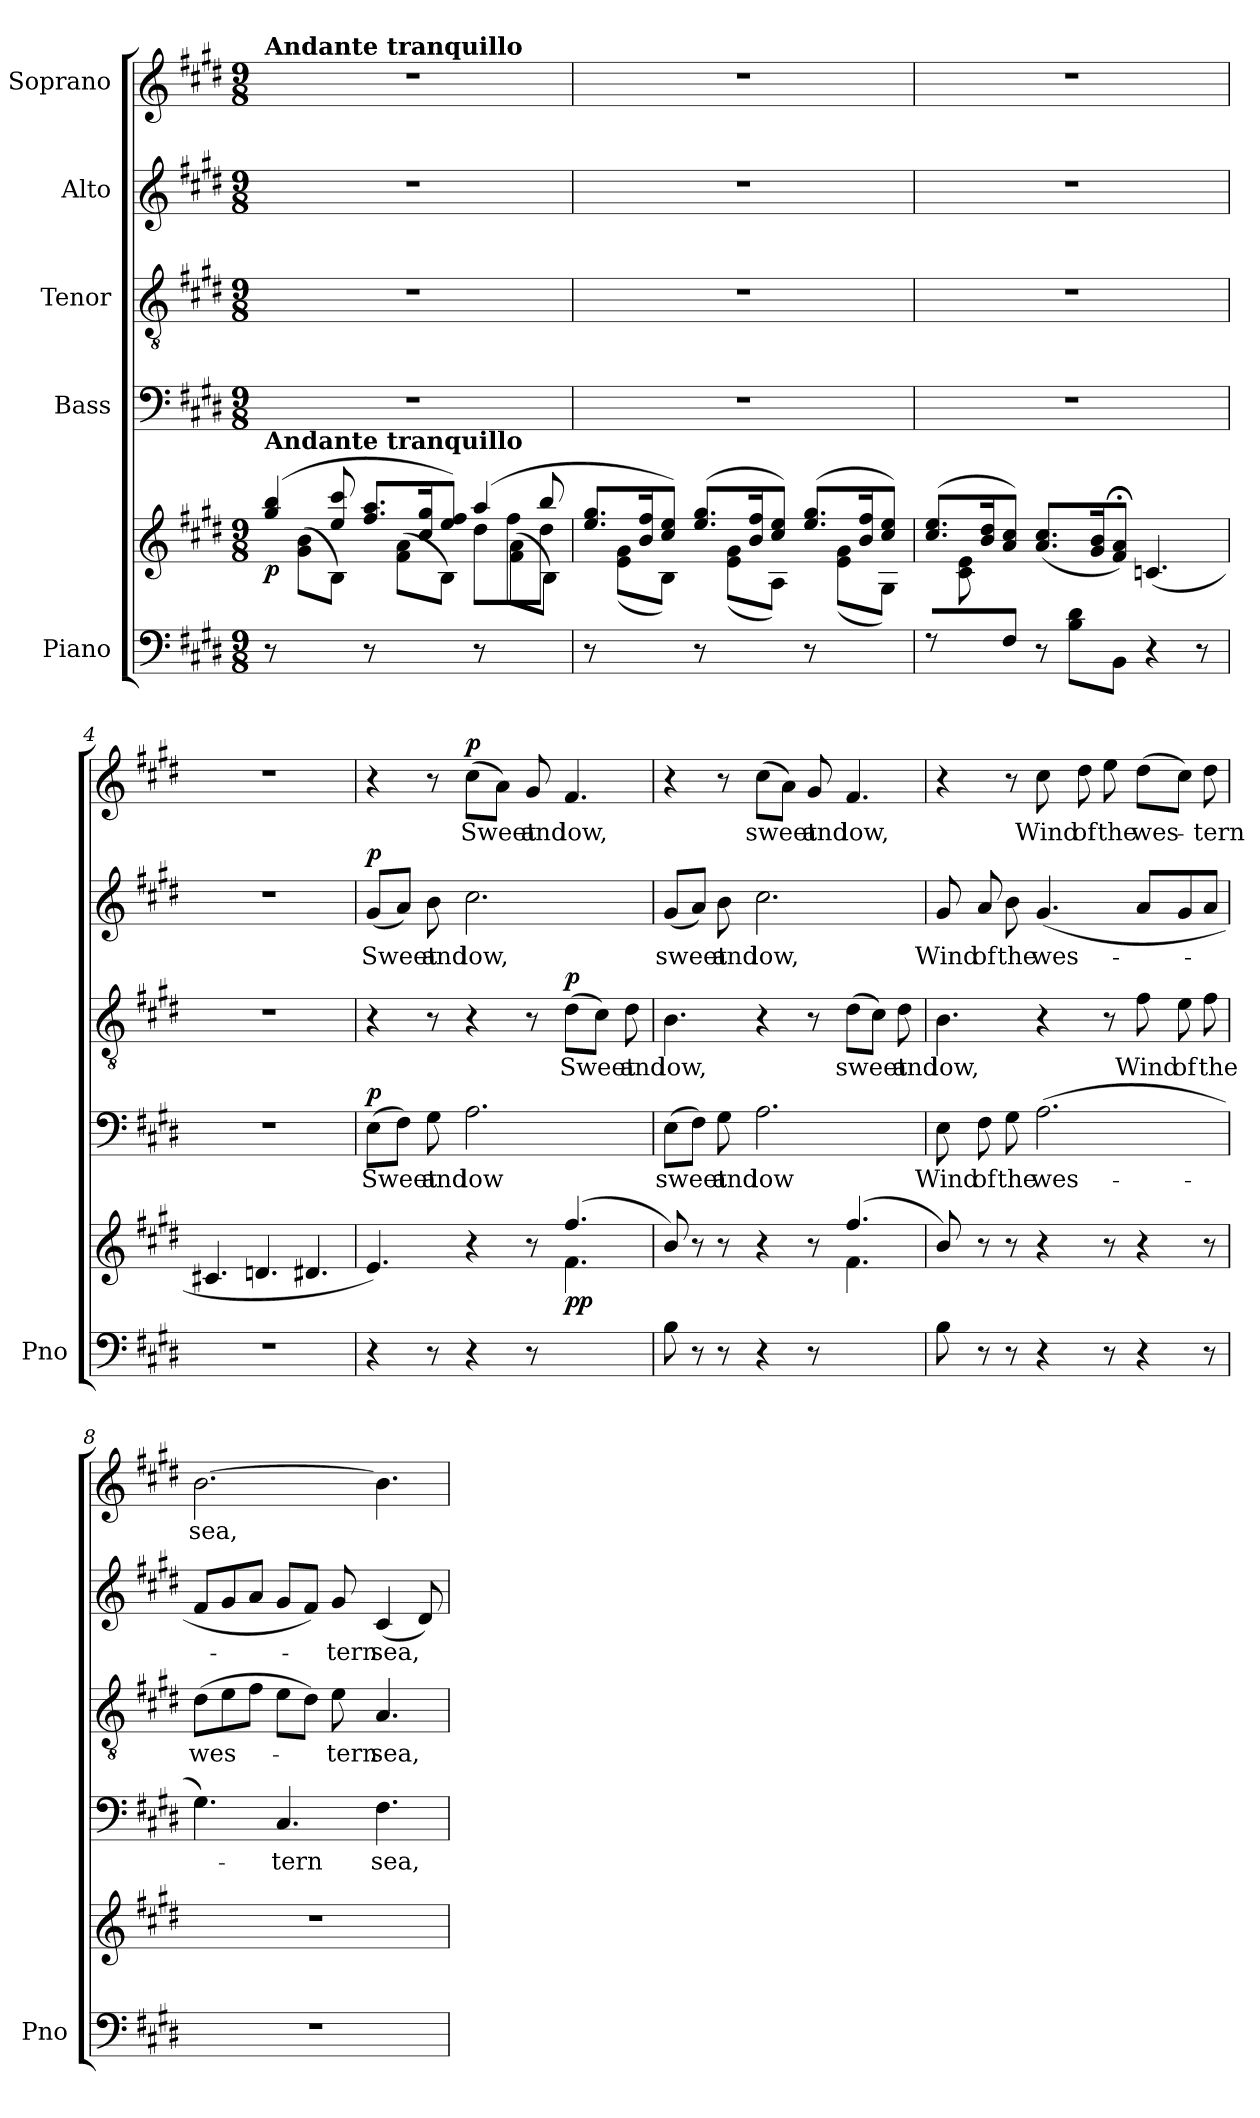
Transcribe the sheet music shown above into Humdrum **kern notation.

**kern	**kern	**dynam	**kern	**text	**dynam	**kern	**text	**dynam	**kern	**text	**dynam	**kern	**text	**dynam
*part5	*part5	*part5	*part4	*part4	*part4	*part3	*part3	*part3	*part2	*part2	*part2	*part1	*part1	*part1
*staff6	*staff5	*staff5/6	*staff4	*staff4	*staff4	*staff3	*staff3	*staff3	*staff2	*staff2	*staff2	*staff1	*staff1	*staff1
*I"Piano	*	*	*I"Bass	*	*	*I"Tenor	*	*	*I"Alto	*	*	*I"Soprano	*	*
*I'Pno	*	*	*	*	*	*	*	*	*	*	*	*	*	*
*clefF4	*clefG2	*	*clefF4	*	*	*clefGv2	*	*	*clefG2	*	*	*clefG2	*	*
*k[f#c#g#d#]	*k[f#c#g#d#]	*	*k[f#c#g#d#]	*	*	*k[f#c#g#d#]	*	*	*k[f#c#g#d#]	*	*	*k[f#c#g#d#]	*	*
*M9/8	*M9/8	*	*M9/8	*	*	*M9/8	*	*	*M9/8	*	*	*M9/8	*	*
*MM78	*MM78	*	*MM78	*	*	*MM78	*	*	*MM78	*	*	*MM78	*	*
=1	=1	=1	=1	=1	=1	=1	=1	=1	=1	=1	=1	=1	=1	=1
*	*^	*	*	*	*	*	*	*	*	*	*	*	*	*
*	*	*^	*	*	*	*	*	*	*	*	*	*	*	*	*
!	!	!	!	!	!	!	!	!	!	!	!	!	!	!LO:TX:a:B:t=Andante tranquillo	!	!
!	!LO:TX:a:B:t=Andante tranquillo	!	!	!	!	!	!	!	!	!	!	!	!	!	!	!
!	!	!	!	!LO:DY:b	!	!	!	!	!	!	!	!	!	!	!	!
8r	(>4gg#/ 4bb/	2.ryy	8ryy	p	8%9r	.	.	8%9r	.	.	8%9r	.	.	8%9r	.	.
4ryy	.	.	(<8g#\ 8b\L	.	.	.	.	.	.	.	.	.	.	.	.	.
.	8ee/ 8ccc#/	.	8B\J)	.	.	.	.	.	.	.	.	.	.	.	.	.
8r	8.ff#/ 8.aa/L	.	8ryy	.	.	.	.	.	.	.	.	.	.	.	.	.
4ryy	.	.	(<8f#\ 8a\L	.	.	.	.	.	.	.	.	.	.	.	.	.
.	16cc#/ 16gg#/K	.	.	.	.	.	.	.	.	.	.	.	.	.	.	.
.	8ee/ 8ff#/J)	.	8B\J)	.	.	.	.	.	.	.	.	.	.	.	.	.
8r	(4aa/	8dd#\L	8ryy	.	.	.	.	.	.	.	.	.	.	.	.	.
4ryy	.	8ff#\	(<8f#\ 8a\L	.	.	.	.	.	.	.	.	.	.	.	.	.
.	8bb/	8dd#\J	8B\J)	.	.	.	.	.	.	.	.	.	.	.	.	.
*	*	*v	*v	*	*	*	*	*	*	*	*	*	*	*	*	*
=2	=2	=2	=2	=2	=2	=2	=2	=2	=2	=2	=2	=2	=2	=2	=2
8r	8.ee/ 8.gg#/L	8ryy	.	8%9r	.	.	8%9r	.	.	8%9r	.	.	8%9r	.	.
4ryy	.	(<8e\ 8g#\L	.	.	.	.	.	.	.	.	.	.	.	.	.
.	16b/ 16ff#/K	.	.	.	.	.	.	.	.	.	.	.	.	.	.
.	8cc#/ 8ee/J)	8B\J)	.	.	.	.	.	.	.	.	.	.	.	.	.
8r	(>8.ee/ 8.gg#/L	8ryy	.	.	.	.	.	.	.	.	.	.	.	.	.
4ryy	.	(<8e\ 8g#\L	.	.	.	.	.	.	.	.	.	.	.	.	.
.	16b/ 16ff#/K	.	.	.	.	.	.	.	.	.	.	.	.	.	.
.	8cc#/ 8ee/J)	8A\J)	.	.	.	.	.	.	.	.	.	.	.	.	.
8r	(>8.ee/ 8.gg#/L	8ryy	.	.	.	.	.	.	.	.	.	.	.	.	.
4ryy	.	(<8e\ 8g#\L	.	.	.	.	.	.	.	.	.	.	.	.	.
.	16b/ 16ff#/K	.	.	.	.	.	.	.	.	.	.	.	.	.	.
.	8cc#/ 8ee/J)	8G#\J)	.	.	.	.	.	.	.	.	.	.	.	.	.
=3	=3	=3	=3	=3	=3	=3	=3	=3	=3	=3	=3	=3	=3	=3	=3
8r	(>8.cc#/ 8.ee/L	8ryy	.	8%9r	.	.	8%9r	.	.	8%9r	.	.	8%9r	.	.
8ryy	.	(8c#\ 8e\L	.	.	.	.	.	.	.	.	.	.	.	.	.
.	16b/ 16dd#/K	.	.	.	.	.	.	.	.	.	.	.	.	.	.
8F#/J)	8a/ 8cc#/J)	2..ryy	.	.	.	.	.	.	.	.	.	.	.	.	.
8r	(>8.a/ 8.cc#/L	.	.	.	.	.	.	.	.	.	.	.	.	.	.
8B\ 8d#\L	.	.	.	.	.	.	.	.	.	.	.	.	.	.	.
.	16g#/ 16b/K	.	.	.	.	.	.	.	.	.	.	.	.	.	.
8BB\J	8f#/;< 8a/;<J)	.	.	.	.	.	.	.	.	.	.	.	.	.	.
4r	(<4.cn/	.	.	.	.	.	.	.	.	.	.	.	.	.	.
8r	.	.	.	.	.	.	.	.	.	.	.	.	.	.	.
*	*v	*v	*	*	*	*	*	*	*	*	*	*	*	*	*
=4	=4	=4	=4	=4	=4	=4	=4	=4	=4	=4	=4	=4	=4	=4
8%9r	4.c#X/	.	8%9r	.	.	8%9r	.	.	8%9r	.	.	8%9r	.	.
.	4.dn/	.	.	.	.	.	.	.	.	.	.	.	.	.
.	4.d#X/	.	.	.	.	.	.	.	.	.	.	.	.	.
!!LO:LB:g=z
=5	=5	=5	=5	=5	=5	=5	=5	=5	=5	=5	=5	=5	=5	=5
*	*^	*	*	*	*	*	*	*	*	*	*	*	*	*
!	!	!	!	!	!LO:LY:b	!LO:DY:a	!	!	!	!	!LO:LY:b	!LO:DY:a	!	!	!
4r	4.e/)	2.ryy	.	(8E\L	Sweet	p	4r	.	.	(8g#/L	Sweet	p	4r	.	.
.	.	.	.	8F#\J)	.	.	.	.	.	8a/J)	.	.	.	.	.
!	!	!	!	!	!LO:LY:b	!	!	!	!	!	!LO:LY:b	!	!	!	!
8r	.	.	.	8G#\	and	.	8r	.	.	8b\	and	.	8r	.	.
!	!	!	!	!	!LO:LY:b	!	!	!	!	!	!LO:LY:b	!	!	!LO:LY:b	!LO:DY:a
4r	4r	.	.	2.A\	low	.	4r	.	.	2.cc#\	low,	.	(8cc#\L	Sweet	p
.	.	.	.	.	.	.	.	.	.	.	.	.	8a\J)	.	.
!	!	!	!	!	!	!	!	!	!	!	!	!	!	!LO:LY:b	!
8r	8r	.	.	.	.	.	8r	.	.	.	.	.	8g#/	and	.
!	!	!	!LO:DY:b	!	!	!	!	!LO:LY:b	!LO:DY:a	!	!	!	!	!LO:LY:b	!
4.ryy	(>4.ff#/	(<4.f#\	pp	.	.	.	(8d#\L	Sweet	p	.	.	.	4.f#/	low,	.
.	.	.	.	.	.	.	8c#\J)	.	.	.	.	.	.	.	.
!	!	!	!	!	!	!	!	!LO:LY:b	!	!	!	!	!	!	!
.	.	.	.	.	.	.	8d#\	and	.	.	.	.	.	.	.
=6	=6	=6	=6	=6	=6	=6	=6	=6	=6	=6	=6	=6	=6	=6	=6
!	!	!	!	!	!LO:LY:b	!	!	!LO:LY:b	!	!	!LO:LY:b	!	!	!	!
8B\)	8b/)	2.ryy	.	(8E\L	sweet	.	4.B\	low,	.	(8g#/L	sweet	.	4r	.	.
8r	8r	.	.	8F#\J)	.	.	.	.	.	8a/J)	.	.	.	.	.
!	!	!	!	!	!LO:LY:b	!	!	!	!	!	!LO:LY:b	!	!	!	!
8r	8r	.	.	8G#\	and	.	.	.	.	8b\	and	.	8r	.	.
!	!	!	!	!	!LO:LY:b	!	!	!	!	!	!LO:LY:b	!	!	!LO:LY:b	!
4r	4r	.	.	2.A\	low	.	4r	.	.	2.cc#\	low,	.	(8cc#\L	sweet	.
.	.	.	.	.	.	.	.	.	.	.	.	.	8a\J)	.	.
!	!	!	!	!	!	!	!	!	!	!	!	!	!	!LO:LY:b	!
8r	8r	.	.	.	.	.	8r	.	.	.	.	.	8g#/	and	.
!	!	!	!	!	!	!	!	!LO:LY:b	!	!	!	!	!	!LO:LY:b	!
4.ryy	(>4.ff#/	(<4.f#\	.	.	.	.	(8d#\L	sweet	.	.	.	.	4.f#/	low,	.
.	.	.	.	.	.	.	8c#\J)	.	.	.	.	.	.	.	.
!	!	!	!	!	!	!	!	!LO:LY:b	!	!	!	!	!	!	!
.	.	.	.	.	.	.	8d#\	and	.	.	.	.	.	.	.
*	*v	*v	*	*	*	*	*	*	*	*	*	*	*	*	*
=7	=7	=7	=7	=7	=7	=7	=7	=7	=7	=7	=7	=7	=7	=7
!	!	!	!	!LO:LY:b	!	!	!LO:LY:b	!	!	!LO:LY:b	!	!	!	!
8B\)	8b/)	.	8E\	Wind	.	4.B\	low,	.	8g#/	Wind	.	4r	.	.
!	!	!	!	!LO:LY:b	!	!	!	!	!	!LO:LY:b	!	!	!	!
8r	8r	.	8F#\	of	.	.	.	.	8a/	of	.	.	.	.
!	!	!	!	!LO:LY:b	!	!	!	!	!	!LO:LY:b	!	!	!	!
8r	8r	.	8G#\	the	.	.	.	.	8b\	the	.	8r	.	.
!	!	!	!	!LO:LY:b	!	!	!	!	!	!LO:LY:b	!	!	!LO:LY:b	!
4r	4r	.	(2.A\	wes-	.	4r	.	.	(<4.g#/	wes-	.	8cc#\	Wind	.
!	!	!	!	!	!	!	!	!	!	!	!	!	!LO:LY:b	!
.	.	.	.	.	.	.	.	.	.	.	.	8dd#\	of	.
!	!	!	!	!	!	!	!	!	!	!	!	!	!LO:LY:b	!
8r	8r	.	.	.	.	8r	.	.	.	.	.	8ee\	the	.
!	!	!	!	!	!	!	!LO:LY:b	!	!	!	!	!	!LO:LY:b	!
4r	4r	.	.	.	.	8f#\	Wind	.	8a/L	.	.	(8dd#\L	wes-	.
!	!	!	!	!	!	!	!LO:LY:b	!	!	!	!	!	!	!
.	.	.	.	.	.	8e\	of	.	8g#/	.	.	8cc#\J)	.	.
!	!	!	!	!	!	!	!LO:LY:b	!	!	!	!	!	!LO:LY:b	!
8r	8r	.	.	.	.	8f#\	the	.	8a/J	.	.	8dd#\	-tern	.
=8	=8	=8	=8	=8	=8	=8	=8	=8	=8	=8	=8	=8	=8	=8
!	!	!	!	!	!	!	!LO:LY:b	!	!	!	!	!	!LO:LY:b	!
8%9r	8%9r	.	4.G#\)	.	.	(8d#\L	wes-	.	8f#/L	.	.	[2.b\	sea,	.
.	.	.	.	.	.	8e\	.	.	8g#/	.	.	.	.	.
.	.	.	.	.	.	8f#\J	.	.	8a/J	.	.	.	.	.
!	!	!	!	!LO:LY:b	!	!	!	!	!	!	!	!	!	!
.	.	.	4.C#/	-tern	.	8e\L	.	.	8g#/L	.	.	.	.	.
.	.	.	.	.	.	8d#\J)	.	.	8f#/J)	.	.	.	.	.
!	!	!	!	!	!	!	!LO:LY:b	!	!	!LO:LY:b	!	!	!	!
.	.	.	.	.	.	8e\	-tern	.	8g#/	-tern	.	.	.	.
!	!	!	!	!LO:LY:b	!	!	!LO:LY:b	!	!	!LO:LY:b	!	!	!	!
.	.	.	4.F#\	sea,	.	4.A/	sea,	.	(4c#/	sea,	.	4.b\]	.	.
.	.	.	.	.	.	.	.	.	8d#/)	.	.	.	.	.
=	=	=	=	=	=	=	=	=	=	=	=	=	=	=
*-	*-	*-	*-	*-	*-	*-	*-	*-	*-	*-	*-	*-	*-	*-
